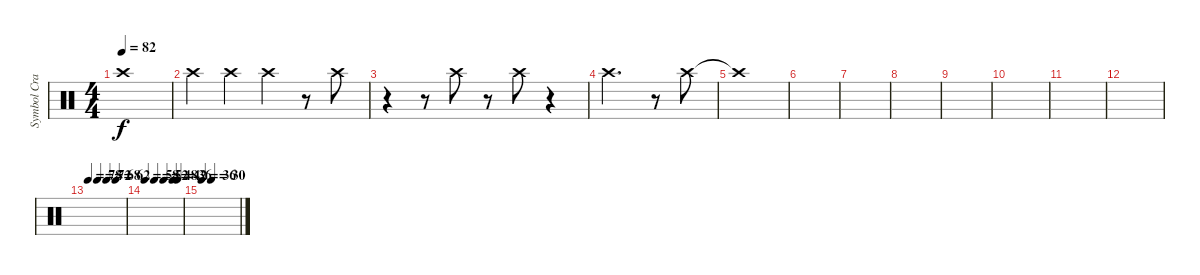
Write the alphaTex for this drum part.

\track ("Symbol Crash" "Symbol Cra") {instrument percussion}
\staff {score}
\articulation defaults
\ts (4 4)
\tempo 82
\clef neutral
\ks c "Crash high (hit)"{t}.1{dy f}
|
"Crash high (hit)".4 "Crash high (hit)".4 "Crash high (hit)".4 r.8 "Crash high (hit)".8 |
r.4 r.8 "Crash high (hit)".8 r.8 "Crash high (hit)".8 r.4 |
"Crash high (hit)".2{d} r.8 "Crash high (hit)".8 |
"Crash high (hit)"{t}.1 |
|
|
|
|
|
|
|
\tempo 78
\tempo (72 0.25)
\tempo (68 0.5)
\tempo (62 0.75)
|
\tempo 58
\tempo (52 0.25)
\tempo (48 0.5)
\tempo (42 0.75)
\tempo (36 0.875)
|
\tempo 36
\tempo (30 0.25)
